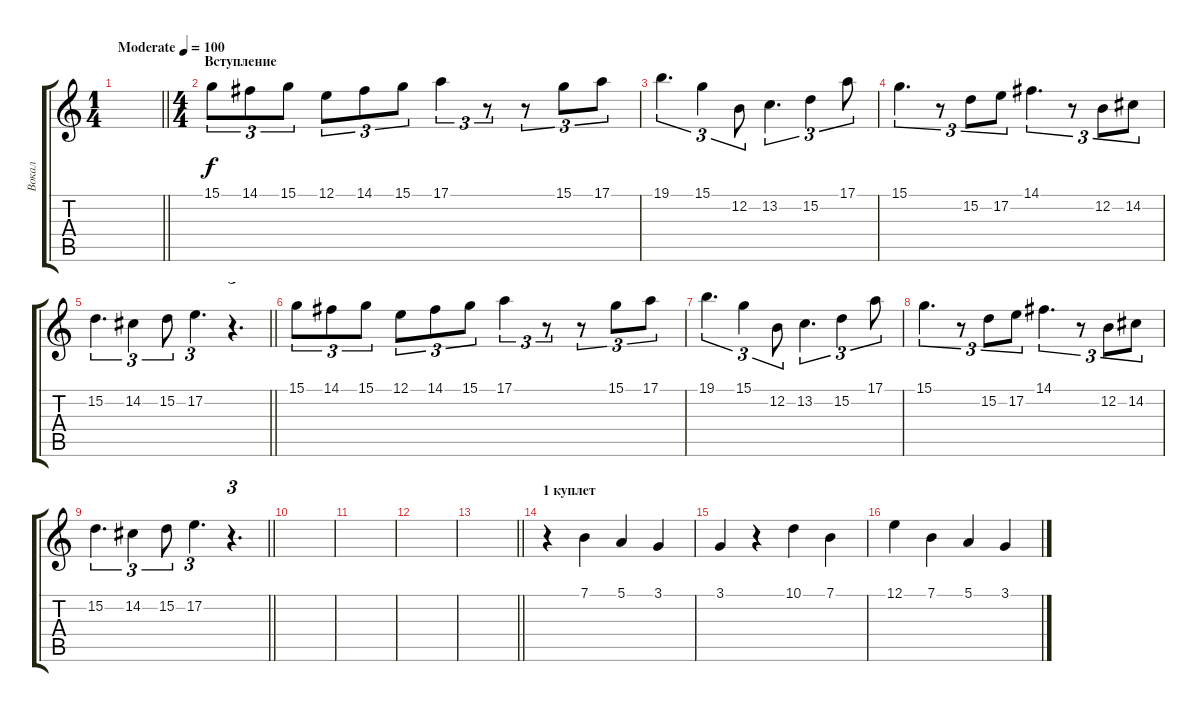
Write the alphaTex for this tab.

\track ("Вокал" "Вокал") {instrument lead6voice}
\staff {score tabs}
\tuning (E4 B3 G3 D3 A2 E2) {hide}
\ts (1 4)
\tempo (100 "Moderate")
\clef g2
\barLineRight lightlight
\ks c
|
\ts (4 4)
\section ("" "Вступление")
15.1.8{tu (3 2)} 14.1.8{tu (3 2)} 15.1.8{tu (3 2)} 12.1.8{tu (3 2)} 14.1.8{tu (3 2)} 15.1.8{tu (3 2)} 17.1.4{tu (3 2)} r.8{tu (3 2)} r.8{tu (3 2)} 15.1.8{tu (3 2)} 17.1.8{tu (3 2)} |
19.1.4{d tu (3 2)} 15.1.4{tu (3 2)} 12.2.8{tu (3 2)} 13.2.4{d tu (3 2)} 15.2.4{tu (3 2)} 17.1.8{tu (3 2)} |
15.1.4{d tu (3 2)} r.8{tu (3 2)} 15.2.8{tu (3 2)} 17.2.8{tu (3 2)} 14.1.4{d tu (3 2)} r.8{tu (3 2)} 12.2.8{tu (3 2)} 14.2.8{tu (3 2)} |
\barLineRight lightlight
15.2.4{d tu (3 2)} 14.2.4{tu (3 2)} 15.2.8{tu (3 2)} 17.2.4{d tu (3 2)} r.4{d tu (3 2)} |
15.1.8{tu (3 2)} 14.1.8{tu (3 2)} 15.1.8{tu (3 2)} 12.1.8{tu (3 2)} 14.1.8{tu (3 2)} 15.1.8{tu (3 2)} 17.1.4{tu (3 2)} r.8{tu (3 2)} r.8{tu (3 2)} 15.1.8{tu (3 2)} 17.1.8{tu (3 2)} |
19.1.4{d tu (3 2)} 15.1.4{tu (3 2)} 12.2.8{tu (3 2)} 13.2.4{d tu (3 2)} 15.2.4{tu (3 2)} 17.1.8{tu (3 2)} |
15.1.4{d tu (3 2)} r.8{tu (3 2)} 15.2.8{tu (3 2)} 17.2.8{tu (3 2)} 14.1.4{d tu (3 2)} r.8{tu (3 2)} 12.2.8{tu (3 2)} 14.2.8{tu (3 2)} |
\barLineRight lightlight
15.2.4{d tu (3 2)} 14.2.4{tu (3 2)} 15.2.8{tu (3 2)} 17.2.4{d tu (3 2)} r.4{d tu (3 2)} |
|
|
|
\barLineRight lightlight
|
\section ("" "1 куплет")
r.4 7.1.4 5.1.4 3.1.4 |
3.1.4 r.4 10.1.4 7.1.4 |
12.1.4 7.1.4 5.1.4 3.1.4
